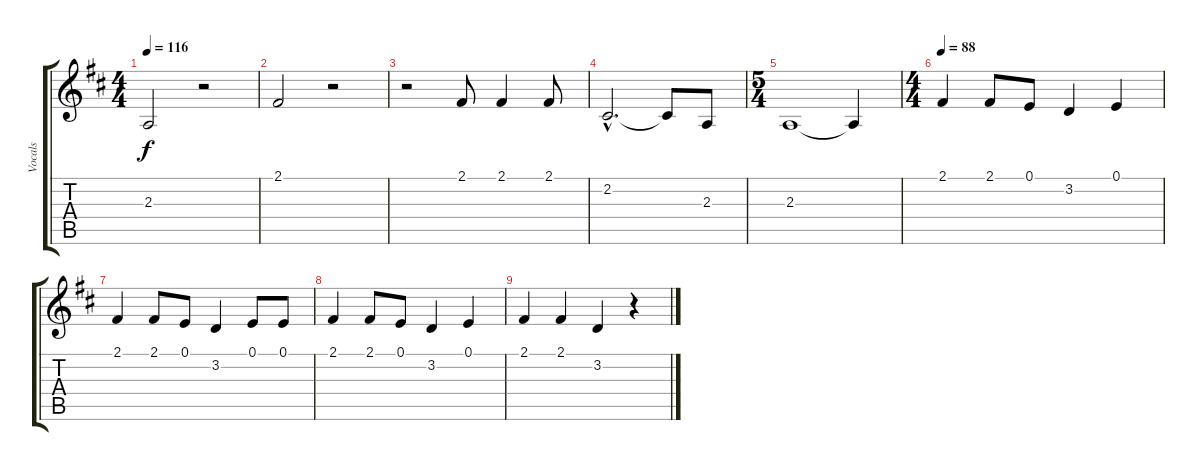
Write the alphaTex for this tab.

\track ("Vocals" "Vocals") {instrument clarinet}
\staff {score tabs}
\tuning (E4 B3 G3 D3 A2 E2) {hide}
\ts (4 4)
\tempo 116
\clef g2
\ks d
2.3.2{dy f} r.2 |
2.1.2 r.2 |
r.2 2.1.8 2.1.4 2.1.8 |
2.2{hac}.2{d} 2.2{t}.8 2.3.8 |
\ts (5 4)
2.3.1 2.3{t}.4 |
\ts (4 4)
\tempo 88
2.1.4 2.1.8 0.1.8 3.2.4 0.1.4 |
2.1.4 2.1.8 0.1.8 3.2.4 0.1.8 0.1.8 |
2.1.4 2.1.8 0.1.8 3.2.4 0.1.4 |
2.1.4 2.1.4 3.2.4 r.4
